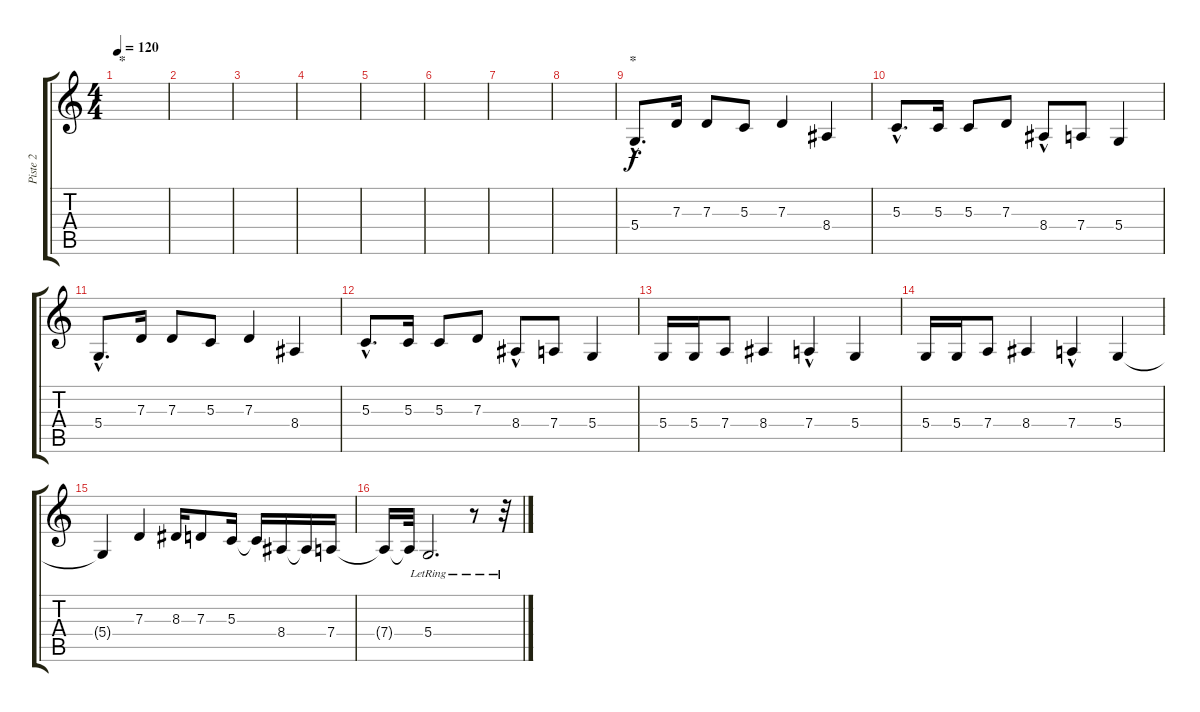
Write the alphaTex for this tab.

\track ("Piste 2" "Piste 2") {instrument frenchhorn}
\staff {score tabs}
\tuning (E4 B3 G3 D3 A2 E2) {hide}
\ts (4 4)
\section ("" "*")
\tempo 120
\clef g2
\ks c
|
|
|
|
|
|
|
|
\section ("" "*")
5.4{hac}.8{d} 7.3.16 7.3.8 5.3.8 7.3.4 8.4.4 |
5.3{hac}.8{d} 5.3.16 5.3.8 7.3.8 8.4{hac}.8 7.4.8 5.4.4 |
5.4{hac}.8{d} 7.3.16 7.3.8 5.3.8 7.3.4 8.4.4 |
5.3{hac}.8{d} 5.3.16 5.3.8 7.3.8 8.4{hac}.8 7.4.8 5.4.4 |
5.4.16 5.4.16 7.4.8 8.4.4 7.4{hac}.4 5.4.4 |
5.4.16 5.4.16 7.4.8 8.4.4 7.4{hac}.4 5.4.4 |
5.4{t}.4 7.3.4 8.3.16 7.3.8 5.3.16 5.3{t}.16 8.4.16 8.4{t}.16 7.4.16 |
7.4{t}.16 7.4{t}.32 5.4{lr}.2{d} r.8 r.32
